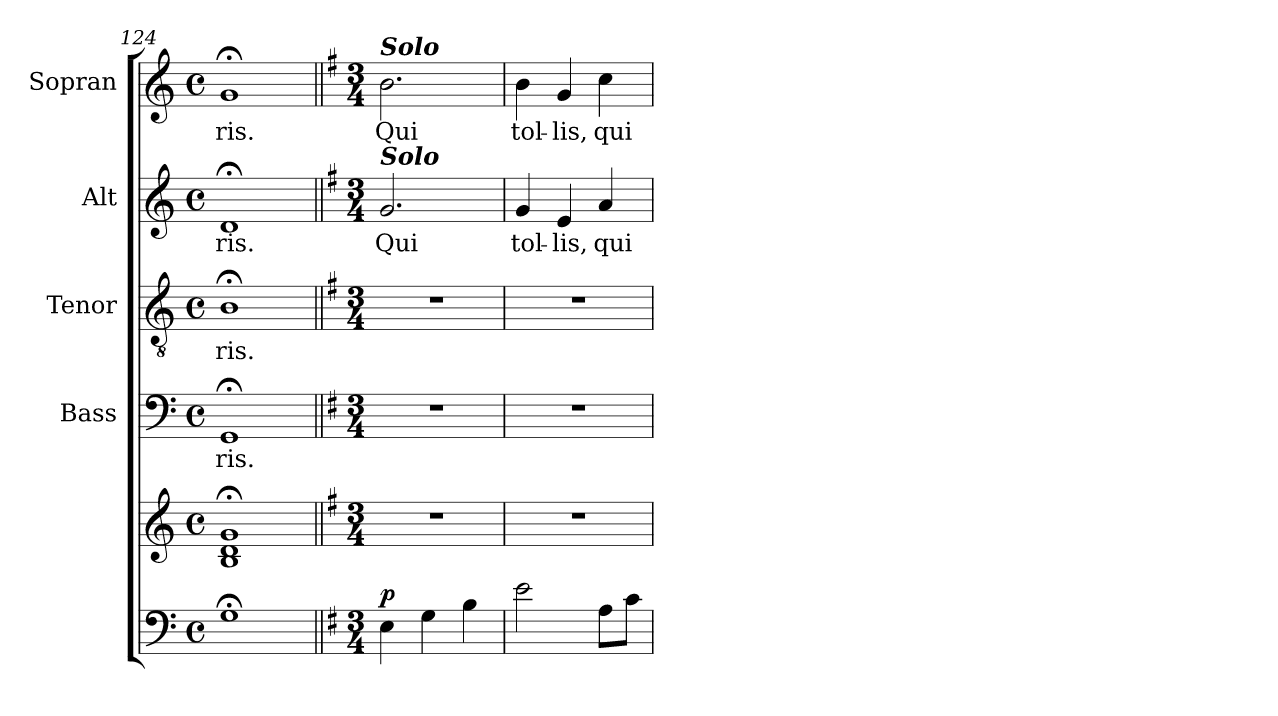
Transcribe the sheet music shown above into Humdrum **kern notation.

**kern	**kern	**dynam	**kern	**text	**kern	**text	**kern	**text	**kern	**text
*part5	*part5	*part5	*part4	*part4	*part3	*part3	*part2	*part2	*part1	*part1
*staff6	*staff5	*staff5/6	*staff4	*staff4	*staff3	*staff3	*staff2	*staff2	*staff1	*staff1
*	*	*	*I"Bass	*	*I"Tenor	*	*I"Alt	*	*I"Sopran	*
*	*	*	*I'B.	*	*I'T.	*	*I'A.	*	*I'S.	*
*clefF4	*clefG2	*	*clefF4	*	*clefGv2	*	*clefG2	*	*clefG2	*
*k[]	*k[]	*	*k[]	*	*k[]	*	*k[]	*	*k[]	*
*C:	*C:	*	*C:	*	*C:	*	*C:	*	*C:	*
*M4/4	*M4/4	*	*M4/4	*	*M4/4	*	*M4/4	*	*M4/4	*
*met(c)	*met(c)	*	*met(c)	*	*met(c)	*	*met(c)	*	*met(c)	*
=124	=124	=124	=124	=124	=124	=124	=124	=124	=124	=124
!	!	!	!	!LO:LY:b	!	!LO:LY:b	!	!LO:LY:b	!	!LO:LY:b
1G;<	1B;< 1d;< 1g;<	.	1GG;<	-ris.	1B;<	-ris.	1d;<	-ris.	1g;<	-ris.
=125||	=125||	=125||	=125||	=125||	=125||	=125||	=125||	=125||	=125||	=125||
*k[f#]	*k[f#]	*	*k[f#]	*	*k[f#]	*	*k[f#]	*	*k[f#]	*
*G:	*G:	*	*G:	*	*G:	*	*G:	*	*G:	*
*M3/4	*M3/4	*	*M3/4	*	*M3/4	*	*M3/4	*	*M3/4	*
!	!	!	!	!	!	!	!	!	!LO:TX:a:Bi:t=Solo	!
!	!	!	!	!	!	!	!LO:TX:a:Bi:t=Solo	!	!	!
!	!	!LO:DY:a=2	!	!	!	!	!	!LO:LY:b	!	!LO:LY:b
4E\	2.r	p	2.r	.	2.r	.	2.g/	Qui	2.b\	Qui
4G\	.	.	.	.	.	.	.	.	.	.
4B\	.	.	.	.	.	.	.	.	.	.
=126	=126	=126	=126	=126	=126	=126	=126	=126	=126	=126
!	!	!	!	!	!	!	!	!LO:LY:b	!	!LO:LY:b
2e\	2.r	.	2.r	.	2.r	.	4g/	tol-	4b\	tol-
!	!	!	!	!	!	!	!	!LO:LY:b	!	!LO:LY:b
.	.	.	.	.	.	.	4e/	-lis,	4g/	-lis,
!	!	!	!	!	!	!	!	!LO:LY:b	!	!LO:LY:b
8A\L	.	.	.	.	.	.	4a/	qui	4cc\	qui
8c\J	.	.	.	.	.	.	.	.	.	.
=	=	=	=	=	=	=	=	=	=	=
*-	*-	*-	*-	*-	*-	*-	*-	*-	*-	*-
